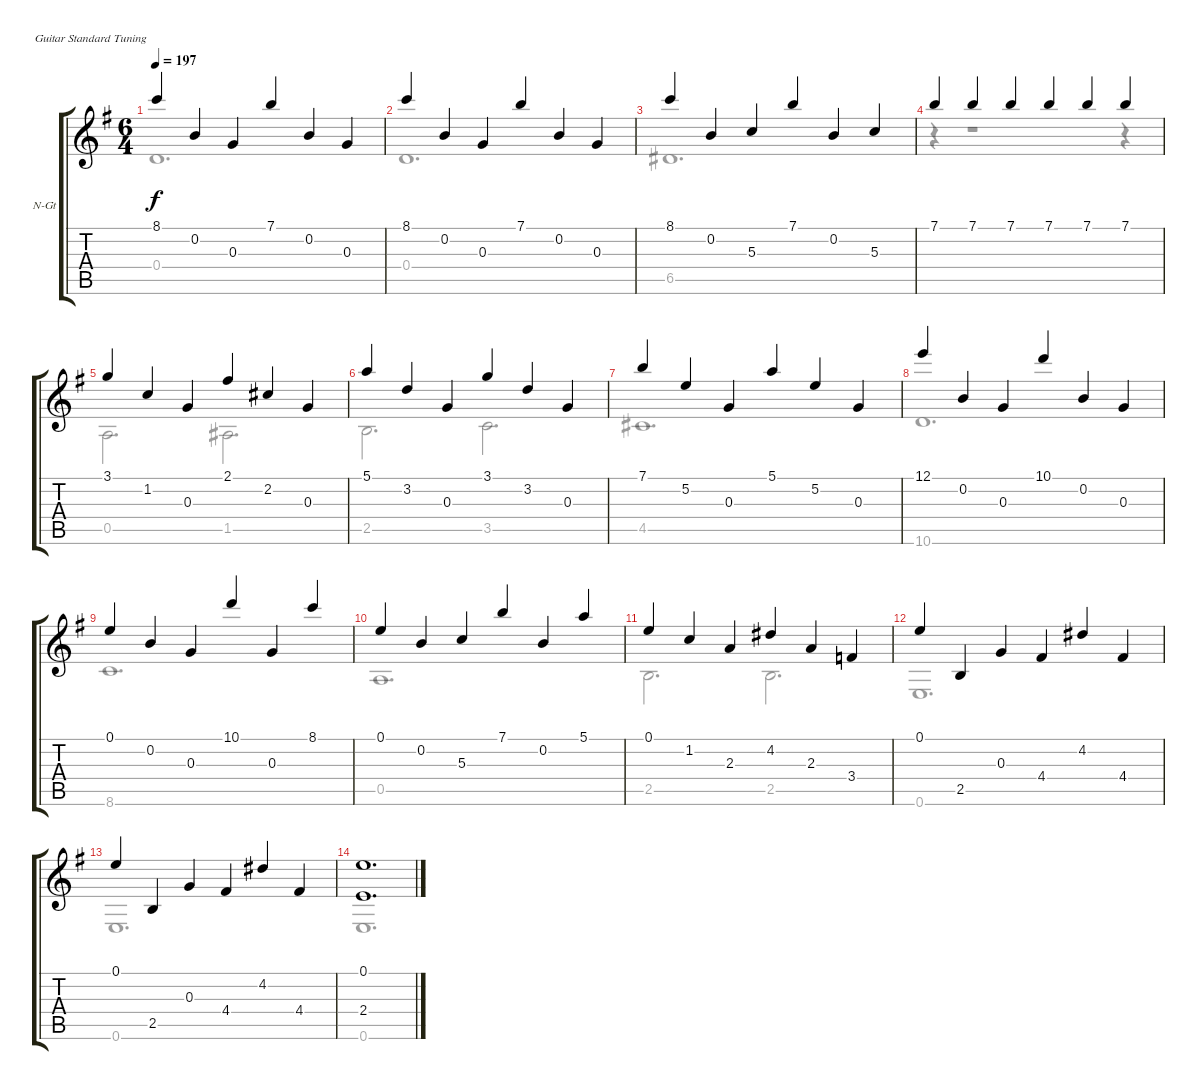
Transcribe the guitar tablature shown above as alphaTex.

\bracketExtendMode groupsimilarinstruments
\firstSystemTrackNameOrientation horizontal
\otherSystemsTrackNameOrientation horizontal
\track ("nylon" "N-Gt") {instrument acousticguitarnylon}
\staff {score tabs}
\tuning (E4 B3 G3 D3 A2 E2)
\voice
\ts (6 4)
\tempo 197
\clef g2
\ks g
8.1.4{dy f} 0.2.4 0.3.4 7.1.4 0.2.4 0.3.4 |
8.1.4 0.2.4 0.3.4 7.1.4 0.2.4 0.3.4 |
8.1.4 0.2.4 5.3.4 7.1.4 0.2.4 5.3.4 |
7.1.4 7.1.4 7.1.4 7.1.4 7.1.4 7.1.4 |
3.1.4 1.2.4 0.3.4 2.1.4 2.2.4 0.3.4 |
5.1.4 3.2.4 0.3.4 3.1.4 3.2.4 0.3.4 |
7.1.4 5.2.4 0.3.4 5.1.4 5.2.4 0.3.4 |
12.1.4 0.2.4 0.3.4 10.1.4 0.2.4 0.3.4 |
0.1.4 0.2.4 0.3.4 10.1.4 0.3.4 8.1.4 |
0.1.4 0.2.4 5.3.4 7.1.4 0.2.4 5.1.4 |
0.1.4 1.2.4 2.3.4 4.2.4 2.3.4 3.4.4 |
0.1.4 2.5.4 0.3.4 4.4.4 4.2.4 4.4.4 |
0.1.4 2.5.4 0.3.4 4.4.4 4.2.4 4.4.4 |
(0.1 2.4).1{d}
\voice
\clef g2
\ottava regular
\simile none
\ks g
0.4.1{d dy f} |
0.4.1{d} |
6.5.1{d} |
r.4 r.1 r.4 |
0.5.2{d} 1.5.2{d} |
2.5.2{d} 3.5.2{d} |
4.5.1{d} |
10.6.1{d} |
8.6.1{d} |
0.5.1{d} |
2.5.2{d} 2.5.2{d} |
0.6.1{d} |
0.6.1{d} |
0.6.1{d}
